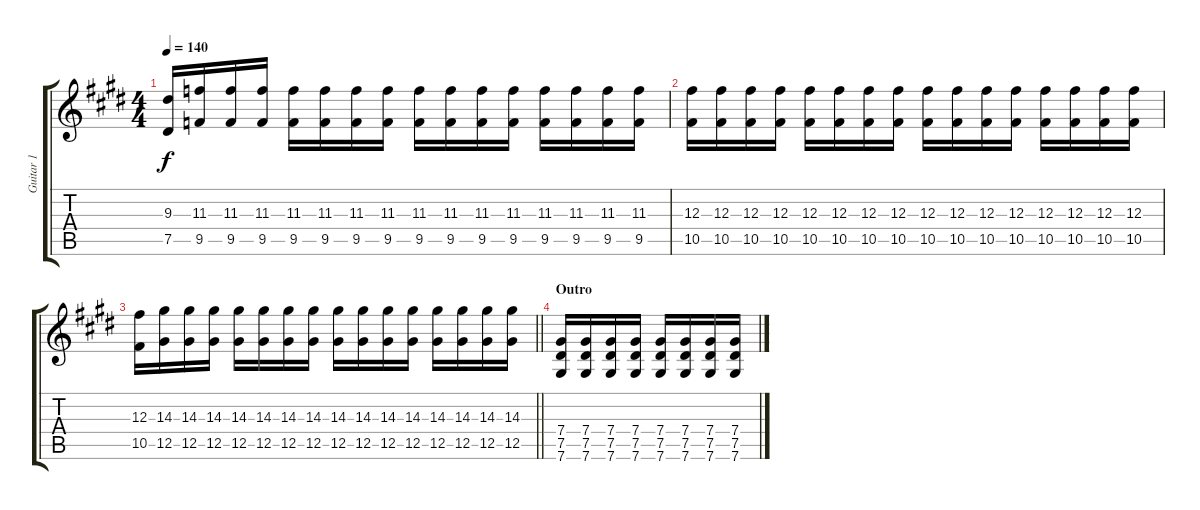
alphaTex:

\track ("Guitar 1" "Guitar 1") {instrument overdrivenguitar}
\staff {score tabs}
\tuning (Eb4 Bb3 Gb3 Db3 Ab2 Db2) {hide}
\ts (4 4)
\tempo 140
\clef g2
\ks e
(9.3 7.5).16{dy f} (11.3 9.5).16 (11.3 9.5).16 (11.3 9.5).16 (11.3 9.5).16 (11.3 9.5).16 (11.3 9.5).16 (11.3 9.5).16 (11.3 9.5).16 (11.3 9.5).16 (11.3 9.5).16 (11.3 9.5).16 (11.3 9.5).16 (11.3 9.5).16 (11.3 9.5).16 (11.3 9.5).16 |
(12.3 10.5).16 (12.3 10.5).16 (12.3 10.5).16 (12.3 10.5).16 (12.3 10.5).16 (12.3 10.5).16 (12.3 10.5).16 (12.3 10.5).16 (12.3 10.5).16 (12.3 10.5).16 (12.3 10.5).16 (12.3 10.5).16 (12.3 10.5).16 (12.3 10.5).16 (12.3 10.5).16 (12.3 10.5).16 |
\barLineRight lightlight
(12.3 10.5).16 (14.3 12.5).16 (14.3 12.5).16 (14.3 12.5).16 (14.3 12.5).16 (14.3 12.5).16 (14.3 12.5).16 (14.3 12.5).16 (14.3 12.5).16 (14.3 12.5).16 (14.3 12.5).16 (14.3 12.5).16 (14.3 12.5).16 (14.3 12.5).16 (14.3 12.5).16 (14.3 12.5).16 |
\section ("" "Outro")
(7.4 7.5 7.6).16 (7.4 7.5 7.6).16 (7.4 7.5 7.6).16 (7.4 7.5 7.6).16 (7.4 7.5 7.6).16 (7.4 7.5 7.6).16 (7.4 7.5 7.6).16 (7.4 7.5 7.6).16
